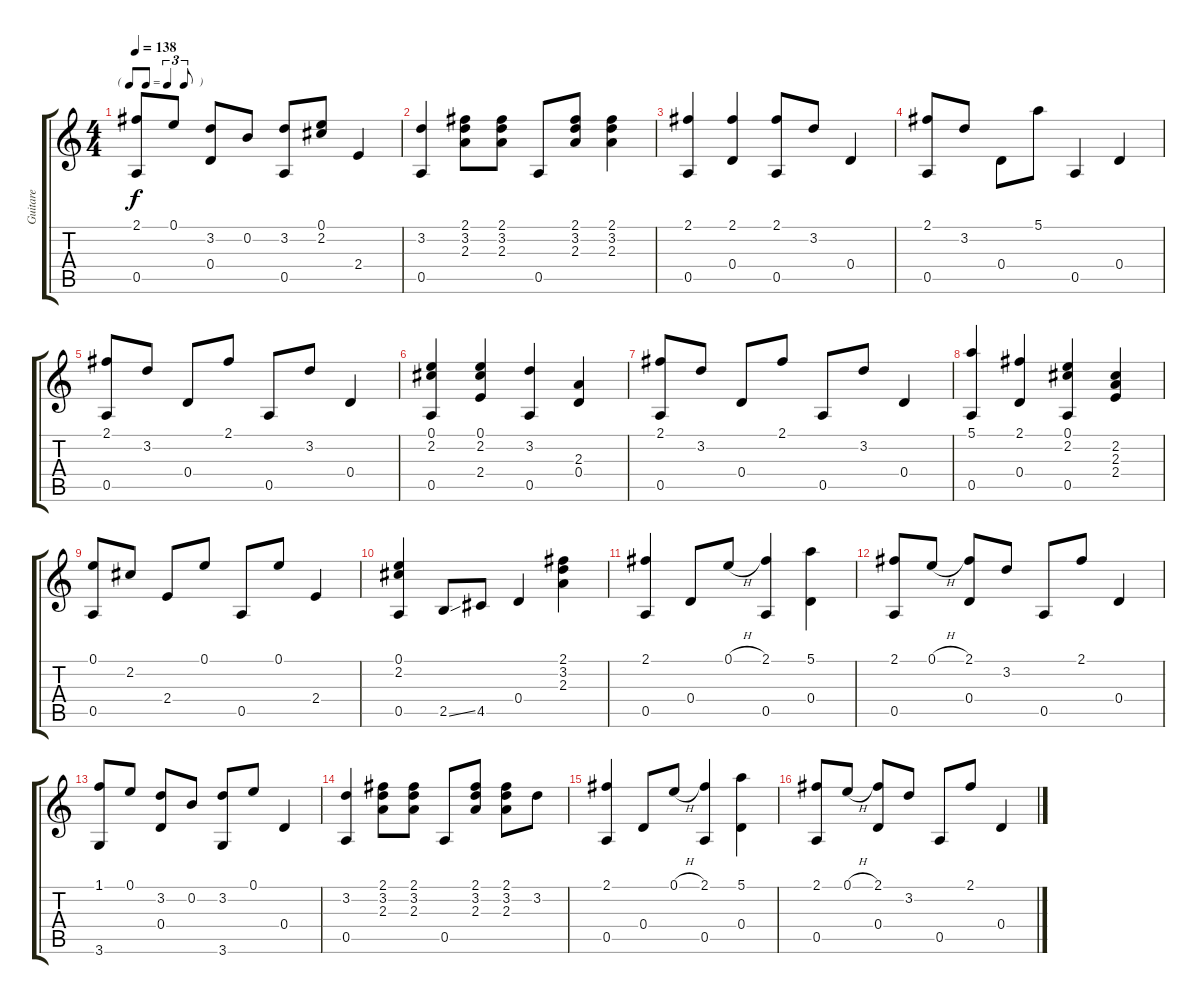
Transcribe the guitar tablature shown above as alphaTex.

\track ("Guitare" "Guitare") {instrument acousticguitarnylon}
\staff {score tabs}
\tuning (E4 B3 G3 D3 A2 E2) {hide}
\ts (4 4)
\tf triplet8th
\tempo 138
\clef g2
\ks c
(2.1 0.5).8{dy f} 0.1.8 (3.2 0.4).8 0.2.8 (3.2 0.5).8 (0.1 2.2).8 2.4.4 |
(3.2 0.5).4 (2.1 3.2 2.3).8 (2.1 3.2 2.3).8 0.5.8 (2.1 3.2 2.3).8 (2.1 3.2 2.3).4 |
(2.1 0.5).4 (2.1 0.4).4 (2.1 0.5).8 3.2.8 0.4.4 |
(2.1 0.5).8 3.2.8 0.4.8 5.1.8 0.5.4 0.4.4 |
(2.1 0.5).8 3.2.8 0.4.8 2.1.8 0.5.8 3.2.8 0.4.4 |
(0.1 2.2 0.5).4 (0.1 2.2 2.4).4 (3.2 0.5).4 (2.3 0.4).4 |
(2.1 0.5).8 3.2.8 0.4.8 2.1.8 0.5.8 3.2.8 0.4.4 |
(5.1 0.5).4 (2.1 0.4).4 (0.1 2.2 0.5).4 (2.2 2.3 2.4).4 |
(0.1 0.5).8 2.2.8 2.4.8 0.1.8 0.5.8 0.1.8 2.4.4 |
(0.1 2.2 0.5).4 2.5{ss}.8 4.5.8 0.4.4 (2.1 3.2 2.3).4 |
(2.1 0.5).4 0.4.8 0.1{h}.8 (2.1 0.5).4 (5.1 0.4).4 |
(2.1 0.5).8 0.1{h}.8 (2.1 0.4).8 3.2.8 0.5.8 2.1.8 0.4.4 |
(1.1 3.6).8 0.1.8 (3.2 0.4).8 0.2.8 (3.2 3.6).8 0.1.8 0.4.4 |
(3.2 0.5).4 (2.1 3.2 2.3).8 (2.1 3.2 2.3).8 0.5.8 (2.1 3.2 2.3).8 (2.1 3.2 2.3).8 3.2.8 |
(2.1 0.5).4 0.4.8 0.1{h}.8 (2.1 0.5).4 (5.1 0.4).4 |
(2.1 0.5).8 0.1{h}.8 (2.1 0.4).8 3.2.8 0.5.8 2.1.8 0.4.4
